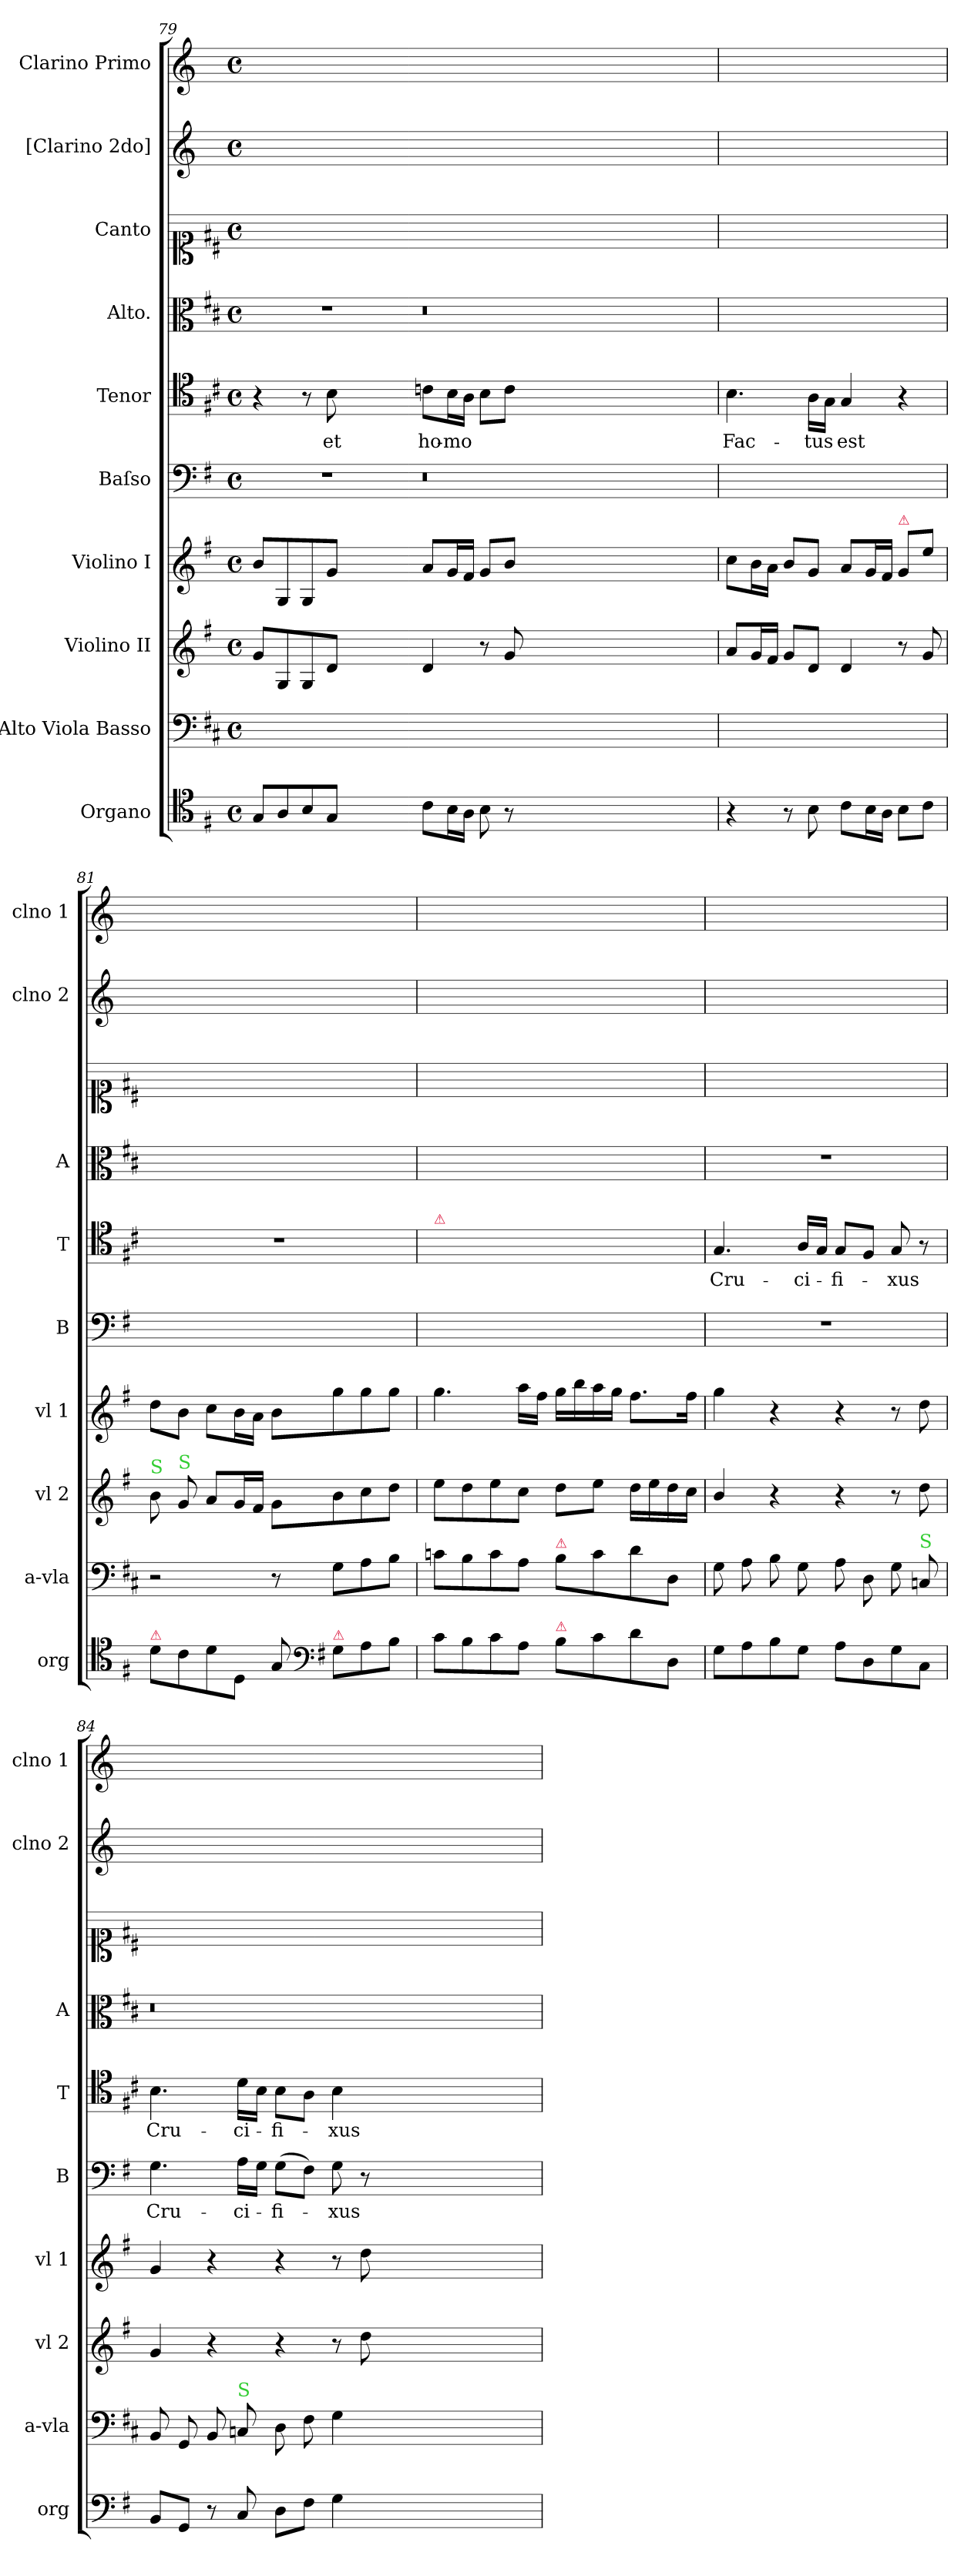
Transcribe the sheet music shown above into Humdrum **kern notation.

**kern	**kern	**kern	**kern	**kern	**text	**kern	**text	**kern	**kern	**kern	**kern
*part10	*part9	*part8	*part7	*part6	*part6	*part5	*part5	*part4	*part3	*part2	*part1
*staff10	*staff9	*staff8	*staff7	*staff6	*staff6	*staff5	*staff5	*staff4	*staff3	*staff2	*staff1
*I"Organo	*I"Alto Viola Basso	*I"Violino II	*I"Violino I	*I"Baſso	*	*I"Tenor	*	*I"Alto.	*I"Canto	*I"[Clarino 2do]	*I"Clarino Primo
*I'org	*I'a-vla	*I'vl 2	*I'vl 1	*I'B	*	*I'T	*	*I'A	*	*I'clno 2	*I'clno 1
*clefC4	*clefF4	*clefG2	*clefG2	*clefF4	*	*clefC4	*	*clefC3	*clefC1	*clefG2	*clefG2
*	*	*	*	*	*	*	*	*	*	*ITrd-1c-2	*ITrd-1c-2
*k[f#]	*k[f#c#]	*k[f#]	*k[f#]	*k[f#]	*	*k[f#c#]	*	*k[f#c#]	*k[f#c#]	*k[f#c#]	*k[f#c#]
*	*	*	*	*	*	*	*	*	*	*D:	*D:
*M4/4	*M4/4	*M4/4	*M4/4	*M4/4	*	*M4/4	*	*M4/4	*M4/4	*M4/4	*M4/4
*met(c)	*met(c)	*met(c)	*met(c)	*met(c)	*	*met(c)	*	*met(c)	*met(c)	*met(c)	*met(c)
=79	=79	=79	=79	=79	=79	=79	=79	=79	=79	=79	=79
8G/L	1ryy	8g/L	8b/L	1r	.	4r	.	1r	1ryy	1ryy	1ryy
8A/	.	8G/	8G/	.	.	.	.	.	.	.	.
8B/	.	8G/	8G/	.	.	8r	.	.	.	.	.
8G/J	.	8d/J	8g/J	.	.	8B\	et	.	.	.	.
2ryy	.	2ryy	2ryy	.	.	2ryy	.	.	.	.	.
=-	=-	=-	=-	=-	=-	=-	=-	=-	=-	=-	=-
8c\L	0.ryy	4d/	8a/L	0.r	.	8cn\L	ho-	0.r	0.ryy	0.ryy	0.ryy
16B\L	.	.	16g/L	.	.	16B\L	-mo	.	.	.	.
16A\JJ	.	.	16f#/JJ	.	.	16A\JJ	.	.	.	.	.
8B\	.	8r	8g/L	.	.	8B\L	.	.	.	.	.
8r	.	8g/	8b/J	.	.	8c\J	.	.	.	.	.
0ryy	.	0ryy	0ryy	.	.	0ryy	.	.	.	.	.
2ryy	.	2ryy	2ryy	.	.	2ryy	.	.	.	.	.
=80	=80	=80	=80	=80	=80	=80	=80	=80	=80	=80	=80
4r	1ryy	8a/L	8cc\L	1ryy	.	4.B\	Fac-	1ryy	1ryy	1ryy	1ryy
.	.	16g/L	16b\L	.	.	.	.	.	.	.	.
.	.	16f#/JJ	16a\JJ	.	.	.	.	.	.	.	.
8r	.	8g/L	8b/L	.	.	.	.	.	.	.	.
8B\	.	8d/J	8g/J	.	.	16A\LL	-tus	.	.	.	.
.	.	.	.	.	.	16G\JJ	.	.	.	.	.
8c\L	.	4d/	8a/L	.	.	4G/	est	.	.	.	.
16B\L	.	.	16g/L	.	.	.	.	.	.	.	.
16A\JJ	.	.	16f#/JJ	.	.	.	.	.	.	.	.
!	!	!	!LO:TX:a:color=crimson:t=⚠	!	!	!	!	!	!	!	!
8B\L	.	8r	8g/L	.	.	4r	.	.	.	.	.
8c\J	.	8g/	8ee\J	.	.	.	.	.	.	.	.
=81	=81	=81	=81	=81	=81	=81	=81	=81	=81	=81	=81
!	!	!LO:TX:a:color=limegreen:t=S	!	!	!	!	!	!	!	!	!
!LO:TX:a:color=crimson:t=⚠	!	!	!	!	!	!	!	!	!	!	!
8d\L	2r	8b	8dd\L	1ryy	.	1r	.	1ryy	1ryy	1ryy	1ryy
!	!	!LO:TX:a:color=limegreen:t=S	!	!	!	!	!	!	!	!	!
8c\	.	8g	8b\J	.	.	.	.	.	.	.	.
8d\	.	8a/L	8cc\L	.	.	.	.	.	.	.	.
8D/J	.	16g/L	16b\L	.	.	.	.	.	.	.	.
.	.	16f#/JJ	16a\JJ	.	.	.	.	.	.	.	.
8G/	8r	8g\L	8b\L	.	.	.	.	.	.	.	.
*clefF4	*	*	*	*	*	*	*	*	*	*	*
*k[f#]	*	*	*	*	*	*	*	*	*	*	*
!LO:TX:a:color=crimson:t=⚠	!	!	!	!	!	!	!	!	!	!	!
8G\L	8G\L	8b\	8gg\	.	.	.	.	.	.	.	.
8A\	8A\	8cc\	8gg\	.	.	.	.	.	.	.	.
8B\J	8B\J	8dd\J	8gg\J	.	.	.	.	.	.	.	.
=82	=82	=82	=82	=82	=82	=82	=82	=82	=82	=82	=82
!	!	!	!	!	!	!LO:TX:a:color=crimson:t=⚠	!	!	!	!	!
8c\L	8cn\L	8ee\L	4.gg\	1ryy	.	1ryy	.	1ryy	1ryy	1ryy	1ryy
8B\	8B\	8dd\	.	.	.	.	.	.	.	.	.
8c\	8c\	8ee\	.	.	.	.	.	.	.	.	.
8A\J	8A\J	8cc\J	16aa\LL	.	.	.	.	.	.	.	.
.	.	.	16ff#\JJ	.	.	.	.	.	.	.	.
!	!LO:TX:a:color=crimson:t=⚠	!	!	!	!	!	!	!	!	!	!
!LO:TX:a:color=crimson:t=⚠	!	!	!	!	!	!	!	!	!	!	!
8B\L	8B\L	8dd\L	16gg\LL	.	.	.	.	.	.	.	.
.	.	.	16bb\	.	.	.	.	.	.	.	.
8c\	8c\	8ee\J	16aa\	.	.	.	.	.	.	.	.
.	.	.	16gg\JJ	.	.	.	.	.	.	.	.
8d\	8d\	16dd\LL	8.ff#\L	.	.	.	.	.	.	.	.
.	.	16ee\	.	.	.	.	.	.	.	.	.
8D/J	8D/J	16dd\	.	.	.	.	.	.	.	.	.
.	.	16cc\JJ	16ff#\Jk	.	.	.	.	.	.	.	.
=83	=83	=83	=83	=83	=83	=83	=83	=83	=83	=83	=83
8G\L	8G\	4b/	4gg\	1r	.	4.G/	Cru-	1r	1ryy	1ryy	1ryy
8A\	8A\	.	.	.	.	.	.	.	.	.	.
8B\	8B\	4r	4r	.	.	.	.	.	.	.	.
8G\J	8G\	.	.	.	.	16A/LL	-ci-	.	.	.	.
.	.	.	.	.	.	16G/JJ	.	.	.	.	.
8A\L	8A\	4r	4r	.	.	8G/L	-fi-	.	.	.	.
8D\	8D\	.	.	.	.	8F#/J	.	.	.	.	.
8G\	8G\	8r	8r	.	.	8G/	-xus	.	.	.	.
!	!LO:TX:a:color=limegreen:t=S	!	!	!	!	!	!	!	!	!	!
8C\J	8Cn	8dd\	8dd\	.	.	8r	.	.	.	.	.
=84	=84	=84	=84	=84	=84	=84	=84	=84	=84	=84	=84
8BB/L	8BB/	4g/	4g/	4.G\	Cru-	4.B\	Cru-	0.r	1ryy	1ryy	1ryy
8GG/J	8GG/	.	.	.	.	.	.	.	.	.	.
8r	8BB/	4r	4r	.	.	.	.	.	.	.	.
!	!LO:TX:a:color=limegreen:t=S	!	!	!	!	!	!	!	!	!	!
8C/	8Cn	.	.	16A\LL	-ci-	16d\LL	-ci-	.	.	.	.
.	.	.	.	16G\JJ	.	16B\JJ	.	.	.	.	.
8D\L	8D\	4r	4r	(8G\L	-fi-	8B\L	-fi-	.	.	.	.
8F#\J	8F#\	.	.	8F#\J)	.	8A\J	.	.	.	.	.
4G\	4G\	8r	8r	8G\	-xus	4B\	-xus	.	.	.	.
.	.	8dd\	8dd\	8r	.	.	.	.	.	.	.
0ryy	0ryy	0ryy	0ryy	0ryy	.	0ryy	.	.	0ryy	0ryy	0ryy
=	=	=	=	=	=	=	=	=	=	=	=
*-	*-	*-	*-	*-	*-	*-	*-	*-	*-	*-	*-
